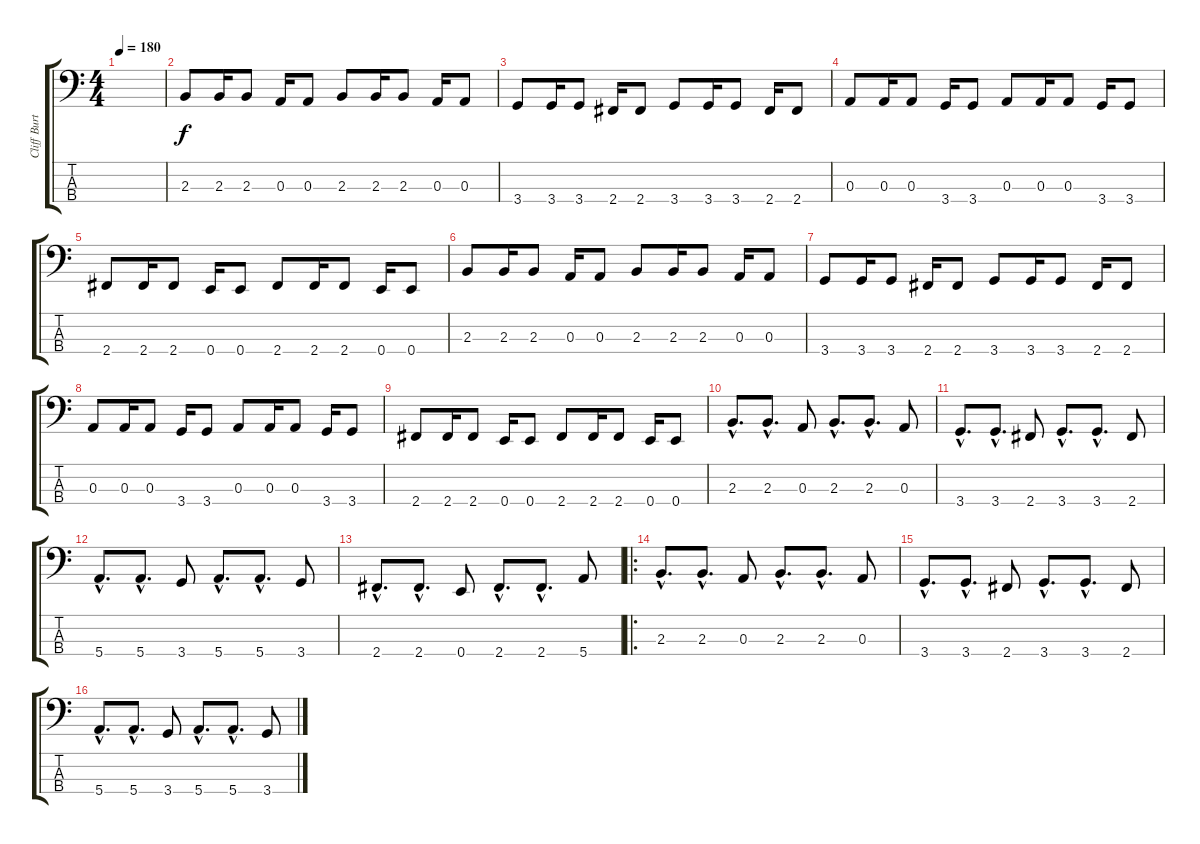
\track ("Cliff Burton" "Cliff Burt") {instrument electricbassfinger}
\staff {score tabs}
\tuning (G2 D2 A1 E1) {hide}
\ts (4 4)
\tempo 180
\clef f4
\ks c
|
2.3.8 2.3.16 2.3.8 0.3.16 0.3.8 2.3.8 2.3.16 2.3.8 0.3.16 0.3.8 |
3.4.8 3.4.16 3.4.8 2.4.16 2.4.8 3.4.8 3.4.16 3.4.8 2.4.16 2.4.8 |
0.3.8 0.3.16 0.3.8 3.4.16 3.4.8 0.3.8 0.3.16 0.3.8 3.4.16 3.4.8 |
2.4.8 2.4.16 2.4.8 0.4.16 0.4.8 2.4.8 2.4.16 2.4.8 0.4.16 0.4.8 |
2.3.8 2.3.16 2.3.8 0.3.16 0.3.8 2.3.8 2.3.16 2.3.8 0.3.16 0.3.8 |
3.4.8 3.4.16 3.4.8 2.4.16 2.4.8 3.4.8 3.4.16 3.4.8 2.4.16 2.4.8 |
0.3.8 0.3.16 0.3.8 3.4.16 3.4.8 0.3.8 0.3.16 0.3.8 3.4.16 3.4.8 |
2.4.8 2.4.16 2.4.8 0.4.16 0.4.8 2.4.8 2.4.16 2.4.8 0.4.16 0.4.8 |
2.3{hac}.8{d} 2.3{hac}.8{d} 0.3.8 2.3{hac}.8{d} 2.3{hac}.8{d} 0.3.8 |
3.4{hac}.8{d} 3.4{hac}.8{d} 2.4.8 3.4{hac}.8{d} 3.4{hac}.8{d} 2.4.8 |
5.4{hac}.8{d} 5.4{hac}.8{d} 3.4.8 5.4{hac}.8{d} 5.4{hac}.8{d} 3.4.8 |
2.4{hac}.8{d} 2.4{hac}.8{d} 0.4.8 2.4{hac}.8{d} 2.4{hac}.8{d} 5.4.8 |
\ro
2.3{hac}.8{d} 2.3{hac}.8{d} 0.3.8 2.3{hac}.8{d} 2.3{hac}.8{d} 0.3.8 |
3.4{hac}.8{d} 3.4{hac}.8{d} 2.4.8 3.4{hac}.8{d} 3.4{hac}.8{d} 2.4.8 |
5.4{hac}.8{d} 5.4{hac}.8{d} 3.4.8 5.4{hac}.8{d} 5.4{hac}.8{d} 3.4.8
